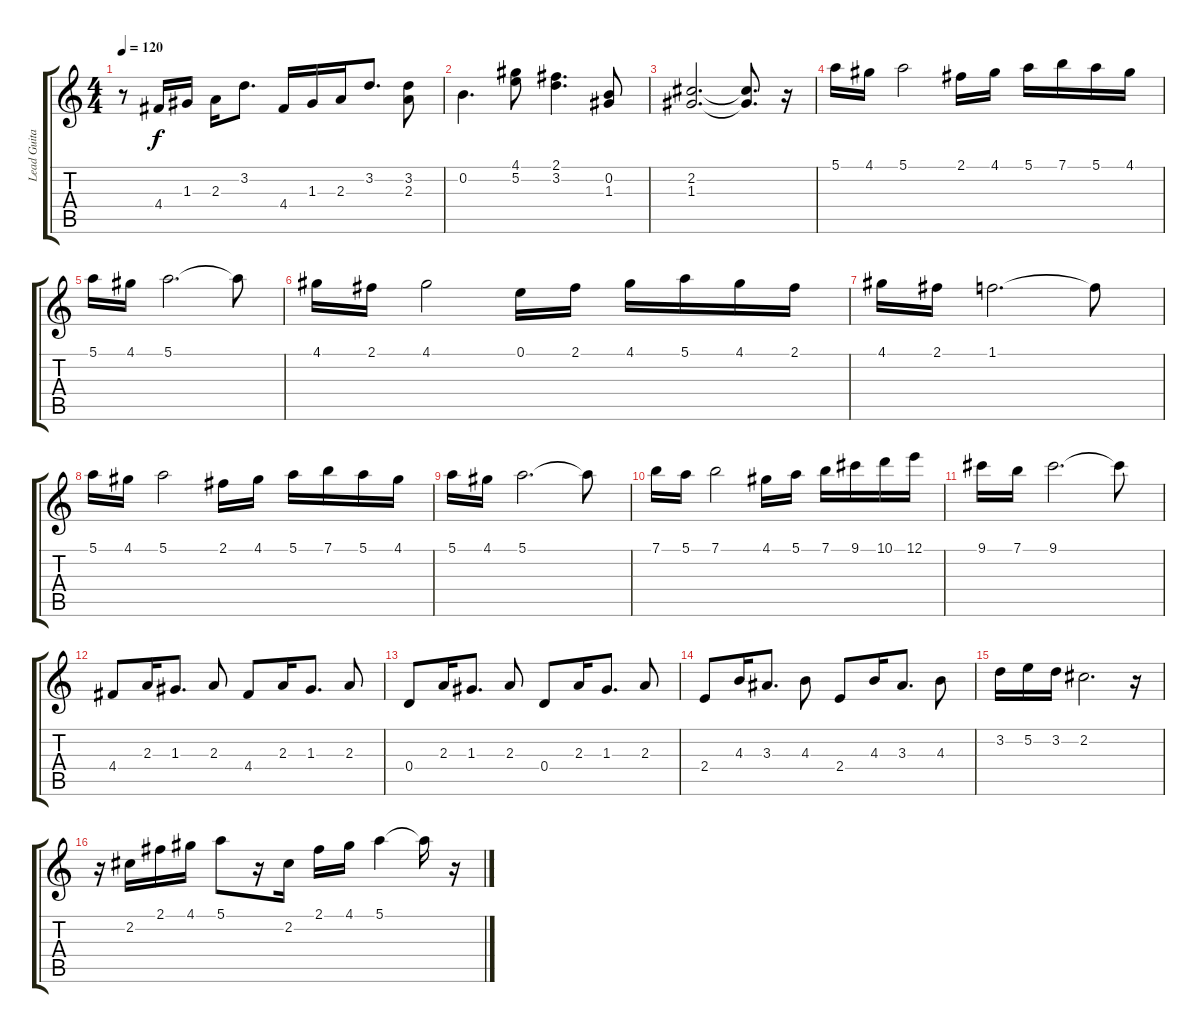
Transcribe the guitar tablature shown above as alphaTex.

\track ("Lead Guitar" "Lead Guita") {instrument overdrivenguitar}
\staff {score tabs}
\tuning (E4 B3 G3 D3 A2 E2) {hide}
\ts (4 4)
\tempo 120
\clef g2
\ks c
r.8{dy f} 4.4.16 1.3.16 2.3.16 3.2.8{d} 4.4.16 1.3.16 2.3.16 3.2.8{d} (3.2 2.3).8 |
0.2.4{d} (4.1 5.2).8 (2.1 3.2).4{d} (0.2 1.3).8 |
(2.2 1.3).2{d} (2.2{t} 1.3{t}).8{d} r.16 |
5.1.16 4.1.16 5.1.2 2.1.16 4.1.16 5.1.16 7.1.16 5.1.16 4.1.16 |
5.1.16 4.1.16 5.1.2{d} 5.1{t}.8 |
4.1.16 2.1.16 4.1.2 0.1.16 2.1.16 4.1.16 5.1.16 4.1.16 2.1.16 |
4.1.16 2.1.16 1.1.2{d} 1.1{t}.8 |
5.1.16 4.1.16 5.1.2 2.1.16 4.1.16 5.1.16 7.1.16 5.1.16 4.1.16 |
5.1.16 4.1.16 5.1.2{d} 5.1{t}.8 |
7.1.16 5.1.16 7.1.2 4.1.16 5.1.16 7.1.16 9.1.16 10.1.16 12.1.16 |
9.1.16 7.1.16 9.1.2{d} 9.1{t}.8 |
4.4.8 2.3.16 1.3.8{d} 2.3.8 4.4.8 2.3.16 1.3.8{d} 2.3.8 |
0.4.8 2.3.16 1.3.8{d} 2.3.8 0.4.8 2.3.16 1.3.8{d} 2.3.8 |
2.4.8 4.3.16 3.3.8{d} 4.3.8 2.4.8 4.3.16 3.3.8{d} 4.3.8 |
3.2.16 5.2.16 3.2.16 2.2.2{d} r.16 |
r.16 2.2.16 2.1.16 4.1.16 5.1.8 r.16 2.2.16 2.1.16 4.1.16 5.1.4 5.1{t}.16 r.16
